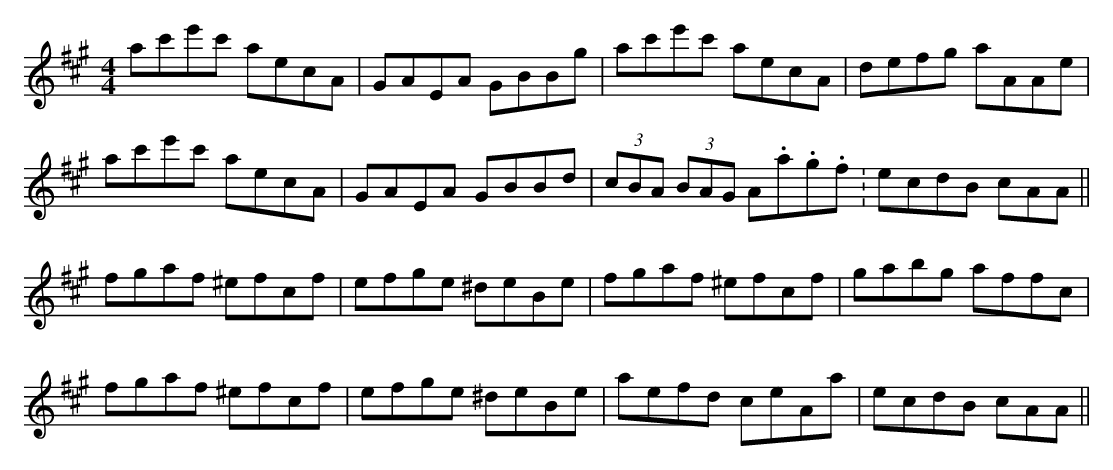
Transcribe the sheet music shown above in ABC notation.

X:1
M:4/4
K:A
ac'e'c' aecA|GAEA GBBg|ac'e'c' aecA|defg aAAe|
ac'e'c' aecA|GAEA GBBd|(3cBA (3BAG A.a.g.f.|ecdB cAA||
fgaf ^efcf|efge ^deBe|fgaf ^efcf|gabg affc|
fgaf ^efcf|efge ^deBe|aefd ceAa|ecdB cAA||
